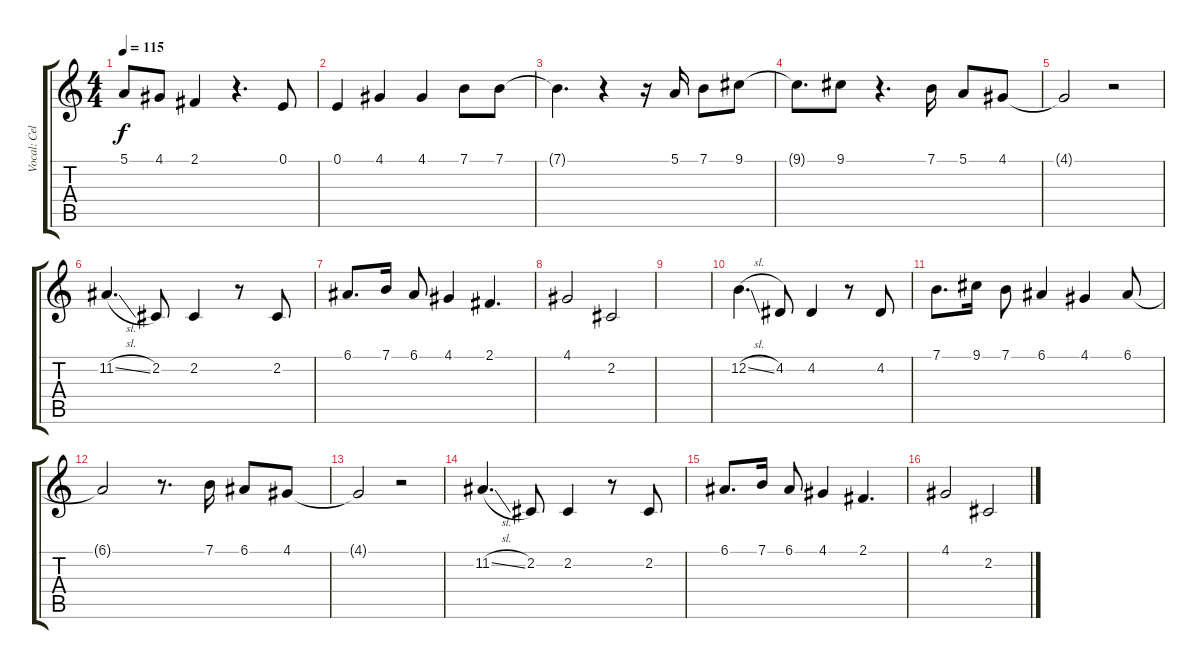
\track ("Vocal: Celentano" "Vocal: Cel") {instrument tuba}
\staff {score tabs}
\tuning (E4 B3 G3 D3 A2 E2) {hide}
\ts (4 4)
\tempo 115
\clef g2
\ks c
5.1{t}.8{dy f} 4.1.8 2.1.4 r.4{d} 0.1.8 |
0.1.4 4.1.4 4.1.4 7.1.8 7.1.8 |
7.1{t}.4{d} r.4 r.16 5.1.16 7.1.8 9.1.8 |
9.1{t}.8{d} 9.1.8 r.4{d} 7.1.16 5.1.8 4.1.8 |
4.1{t}.2 r.2 |
11.2{sl}.4{d} 2.2.8 2.2.4 r.8 2.2.8 |
6.1.8{d} 7.1.16 6.1.8 4.1.4 2.1.4{d} |
4.1.2 2.2.2 |
|
12.2{sl}.4{d} 4.2.8 4.2.4 r.8 4.2.8 |
7.1.8{d} 9.1.16 7.1.8 6.1.4 4.1.4 6.1.8 |
6.1{t}.2 r.8{d} 7.1.16 6.1.8 4.1.8 |
4.1{t}.2 r.2 |
11.2{sl}.4{d} 2.2.8 2.2.4 r.8 2.2.8 |
6.1.8{d} 7.1.16 6.1.8 4.1.4 2.1.4{d} |
4.1.2 2.2.2
